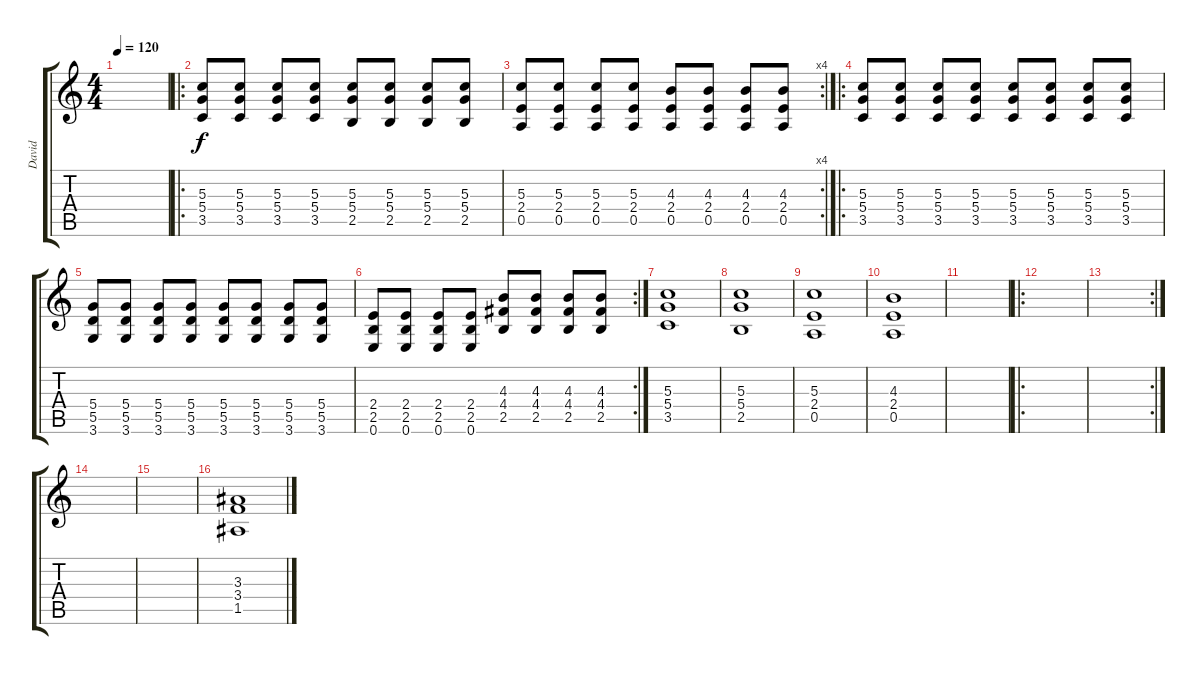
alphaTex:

\track ("David" "David") {instrument overdrivenguitar}
\staff {score tabs}
\tuning (E4 B3 G3 D3 A2 E2) {hide}
\ts (4 4)
\tempo 120
\clef g2
\ks c
|
\ro
(5.3 5.4 3.5).8 (5.3 5.4 3.5).8 (5.3 5.4 3.5).8 (5.3 5.4 3.5).8 (5.3 5.4 2.5).8 (5.3 5.4 2.5).8 (5.3 5.4 2.5).8 (5.3 5.4 2.5).8 |
\rc 4
(5.3 2.4 0.5).8 (5.3 2.4 0.5).8 (5.3 2.4 0.5).8 (5.3 2.4 0.5).8 (4.3 2.4 0.5).8 (4.3 2.4 0.5).8 (4.3 2.4 0.5).8 (4.3 2.4 0.5).8 |
\ro
(5.3 5.4 3.5).8 (5.3 5.4 3.5).8 (5.3 5.4 3.5).8 (5.3 5.4 3.5).8 (5.3 5.4 3.5).8 (5.3 5.4 3.5).8 (5.3 5.4 3.5).8 (5.3 5.4 3.5).8 |
(5.4 5.5 3.6).8 (5.4 5.5 3.6).8 (5.4 5.5 3.6).8 (5.4 5.5 3.6).8 (5.4 5.5 3.6).8 (5.4 5.5 3.6).8 (5.4 5.5 3.6).8 (5.4 5.5 3.6).8 |
\rc 2
(2.4 2.5 0.6).8 (2.4 2.5 0.6).8 (2.4 2.5 0.6).8 (2.4 2.5 0.6).8 (4.3 4.4 2.5).8 (4.3 4.4 2.5).8 (4.3 4.4 2.5).8 (4.3 4.4 2.5).8 |
(5.3 5.4 3.5).1 |
(5.3 5.4 2.5).1 |
(5.3 2.4 0.5).1 |
(4.3 2.4 0.5).1 |
|
\ro
|
\rc 2
|
|
|
(3.3 3.4 1.5).1
